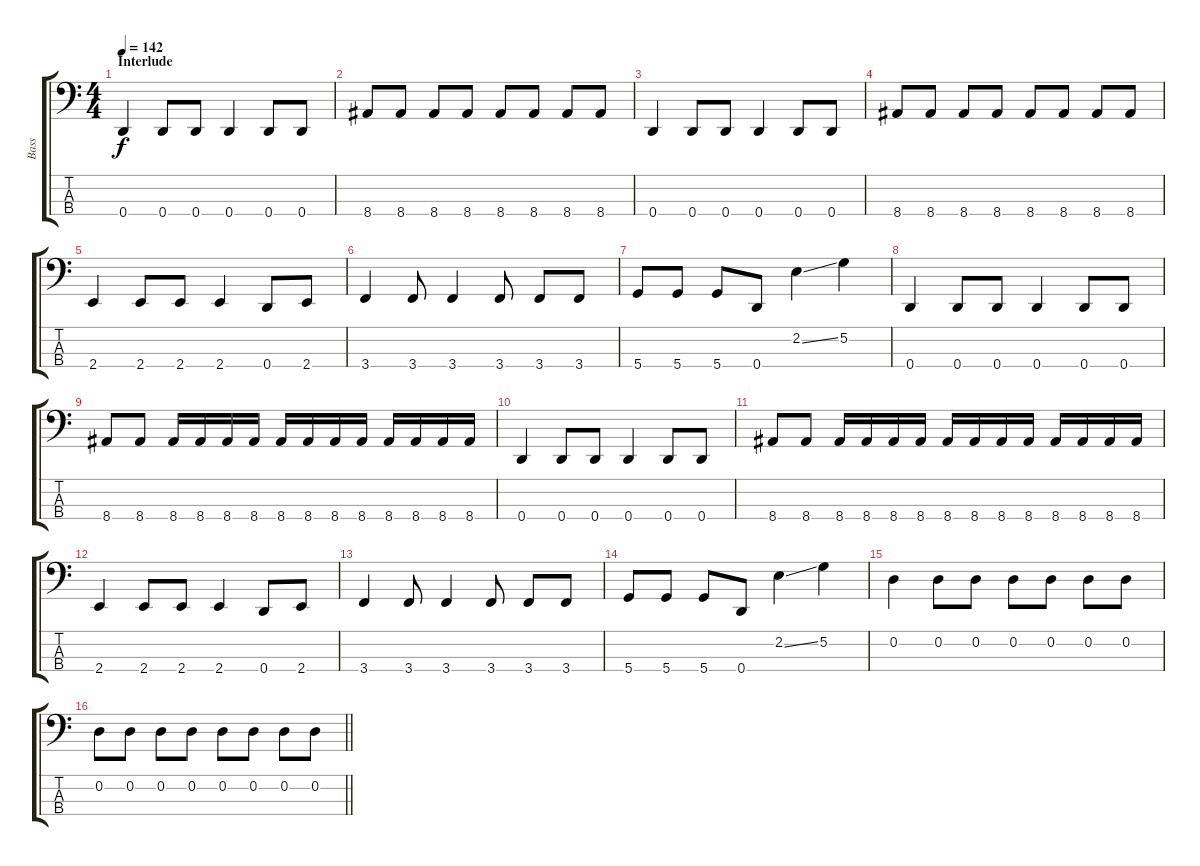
\track ("Bass" "Bass") {instrument electricbassfinger}
\staff {score tabs}
\tuning (G2 D2 A1 D1) {hide}
\ts (4 4)
\section ("" "Interlude")
\tempo 142
\clef f4
\ks c
0.4.4{dy f} 0.4.8 0.4.8 0.4.4 0.4.8 0.4.8 |
8.4.8 8.4.8 8.4.8 8.4.8 8.4.8 8.4.8 8.4.8 8.4.8 |
0.4.4 0.4.8 0.4.8 0.4.4 0.4.8 0.4.8 |
8.4.8 8.4.8 8.4.8 8.4.8 8.4.8 8.4.8 8.4.8 8.4.8 |
2.4.4 2.4.8 2.4.8 2.4.4 0.4.8 2.4.8 |
3.4.4 3.4.8 3.4.4 3.4.8 3.4.8 3.4.8 |
5.4.8 5.4.8 5.4.8 0.4.8 2.2{ss}.4 5.2.4 |
0.4.4 0.4.8 0.4.8 0.4.4 0.4.8 0.4.8 |
8.4.8 8.4.8 8.4.16 8.4.16 8.4.16 8.4.16 8.4.16 8.4.16 8.4.16 8.4.16 8.4.16 8.4.16 8.4.16 8.4.16 |
0.4.4 0.4.8 0.4.8 0.4.4 0.4.8 0.4.8 |
8.4.8 8.4.8 8.4.16 8.4.16 8.4.16 8.4.16 8.4.16 8.4.16 8.4.16 8.4.16 8.4.16 8.4.16 8.4.16 8.4.16 |
2.4.4 2.4.8 2.4.8 2.4.4 0.4.8 2.4.8 |
3.4.4 3.4.8 3.4.4 3.4.8 3.4.8 3.4.8 |
5.4.8 5.4.8 5.4.8 0.4.8 2.2{ss}.4 5.2.4 |
0.2.4 0.2.8 0.2.8 0.2.8 0.2.8 0.2.8 0.2.8 |
\barLineRight lightlight
0.2.8 0.2.8 0.2.8 0.2.8 0.2.8 0.2.8 0.2.8 0.2.8
